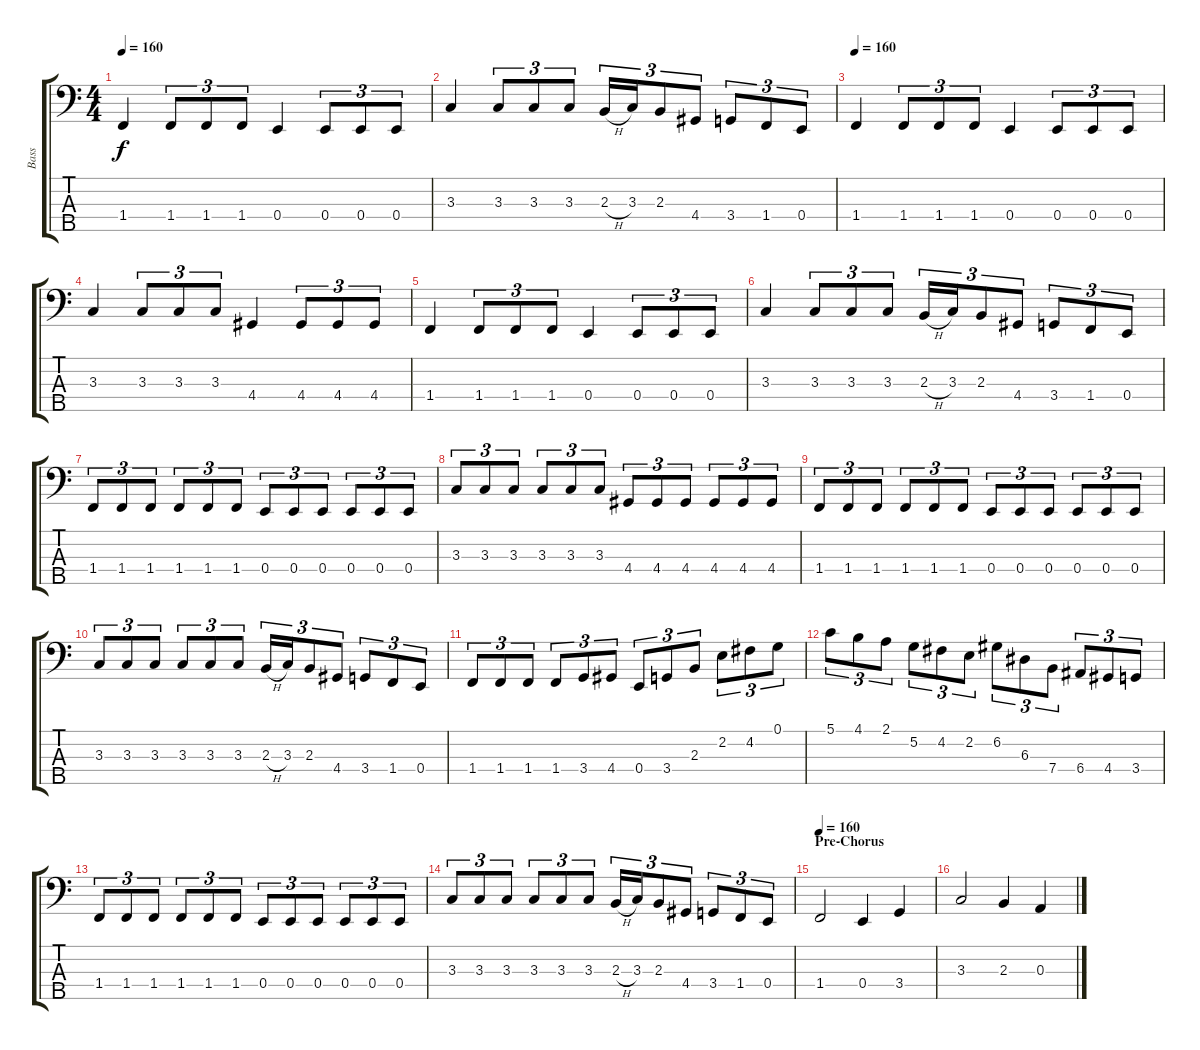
\track ("Bass" "Bass") {instrument electricbassfinger}
\staff {score tabs}
\tuning (G2 D2 A1 E1 B0) {hide}
\ts (4 4)
\tempo 160
\clef f4
\ks c
1.4.4{dy f} 1.4.8{tu (3 2)} 1.4.8{tu (3 2)} 1.4.8{tu (3 2)} 0.4.4 0.4.8{tu (3 2)} 0.4.8{tu (3 2)} 0.4.8{tu (3 2)} |
3.3.4 3.3.8{tu (3 2)} 3.3.8{tu (3 2)} 3.3.8{tu (3 2)} 2.3{h}.16{tu (3 2)} 3.3.16{tu (3 2)} 2.3.8{tu (3 2)} 4.4.8{tu (3 2)} 3.4.8{tu (3 2)} 1.4.8{tu (3 2)} 0.4.8{tu (3 2)} |
\tempo 160
1.4.4 1.4.8{tu (3 2)} 1.4.8{tu (3 2)} 1.4.8{tu (3 2)} 0.4.4 0.4.8{tu (3 2)} 0.4.8{tu (3 2)} 0.4.8{tu (3 2)} |
3.3.4 3.3.8{tu (3 2)} 3.3.8{tu (3 2)} 3.3.8{tu (3 2)} 4.4.4 4.4.8{tu (3 2)} 4.4.8{tu (3 2)} 4.4.8{tu (3 2)} |
1.4.4 1.4.8{tu (3 2)} 1.4.8{tu (3 2)} 1.4.8{tu (3 2)} 0.4.4 0.4.8{tu (3 2)} 0.4.8{tu (3 2)} 0.4.8{tu (3 2)} |
3.3.4 3.3.8{tu (3 2)} 3.3.8{tu (3 2)} 3.3.8{tu (3 2)} 2.3{h}.16{tu (3 2)} 3.3.16{tu (3 2)} 2.3.8{tu (3 2)} 4.4.8{tu (3 2)} 3.4.8{tu (3 2)} 1.4.8{tu (3 2)} 0.4.8{tu (3 2)} |
1.4.8{tu (3 2)} 1.4.8{tu (3 2)} 1.4.8{tu (3 2)} 1.4.8{tu (3 2)} 1.4.8{tu (3 2)} 1.4.8{tu (3 2)} 0.4.8{tu (3 2)} 0.4.8{tu (3 2)} 0.4.8{tu (3 2)} 0.4.8{tu (3 2)} 0.4.8{tu (3 2)} 0.4.8{tu (3 2)} |
3.3.8{tu (3 2)} 3.3.8{tu (3 2)} 3.3.8{tu (3 2)} 3.3.8{tu (3 2)} 3.3.8{tu (3 2)} 3.3.8{tu (3 2)} 4.4.8{tu (3 2)} 4.4.8{tu (3 2)} 4.4.8{tu (3 2)} 4.4.8{tu (3 2)} 4.4.8{tu (3 2)} 4.4.8{tu (3 2)} |
1.4.8{tu (3 2)} 1.4.8{tu (3 2)} 1.4.8{tu (3 2)} 1.4.8{tu (3 2)} 1.4.8{tu (3 2)} 1.4.8{tu (3 2)} 0.4.8{tu (3 2)} 0.4.8{tu (3 2)} 0.4.8{tu (3 2)} 0.4.8{tu (3 2)} 0.4.8{tu (3 2)} 0.4.8{tu (3 2)} |
3.3.8{tu (3 2)} 3.3.8{tu (3 2)} 3.3.8{tu (3 2)} 3.3.8{tu (3 2)} 3.3.8{tu (3 2)} 3.3.8{tu (3 2)} 2.3{h}.16{tu (3 2)} 3.3.16{tu (3 2)} 2.3.8{tu (3 2)} 4.4.8{tu (3 2)} 3.4.8{tu (3 2)} 1.4.8{tu (3 2)} 0.4.8{tu (3 2)} |
1.4.8{tu (3 2)} 1.4.8{tu (3 2)} 1.4.8{tu (3 2)} 1.4.8{tu (3 2)} 3.4.8{tu (3 2)} 4.4.8{tu (3 2)} 0.4.8{tu (3 2)} 3.4.8{tu (3 2)} 2.3.8{tu (3 2)} 2.2.8{tu (3 2)} 4.2.8{tu (3 2)} 0.1.8{tu (3 2)} |
5.1.8{tu (3 2)} 4.1.8{tu (3 2)} 2.1.8{tu (3 2)} 5.2.8{tu (3 2)} 4.2.8{tu (3 2)} 2.2.8{tu (3 2)} 6.2.8{tu (3 2)} 6.3.8{tu (3 2)} 7.4.8{tu (3 2)} 6.4.8{tu (3 2)} 4.4.8{tu (3 2)} 3.4.8{tu (3 2)} |
1.4.8{tu (3 2)} 1.4.8{tu (3 2)} 1.4.8{tu (3 2)} 1.4.8{tu (3 2)} 1.4.8{tu (3 2)} 1.4.8{tu (3 2)} 0.4.8{tu (3 2)} 0.4.8{tu (3 2)} 0.4.8{tu (3 2)} 0.4.8{tu (3 2)} 0.4.8{tu (3 2)} 0.4.8{tu (3 2)} |
3.3.8{tu (3 2)} 3.3.8{tu (3 2)} 3.3.8{tu (3 2)} 3.3.8{tu (3 2)} 3.3.8{tu (3 2)} 3.3.8{tu (3 2)} 2.3{h}.16{tu (3 2)} 3.3.16{tu (3 2)} 2.3.8{tu (3 2)} 4.4.8{tu (3 2)} 3.4.8{tu (3 2)} 1.4.8{tu (3 2)} 0.4.8{tu (3 2)} |
\section ("" "Pre-Chorus")
\tempo 160
1.4.2 0.4.4 3.4.4 |
3.3.2 2.3.4 0.3.4
